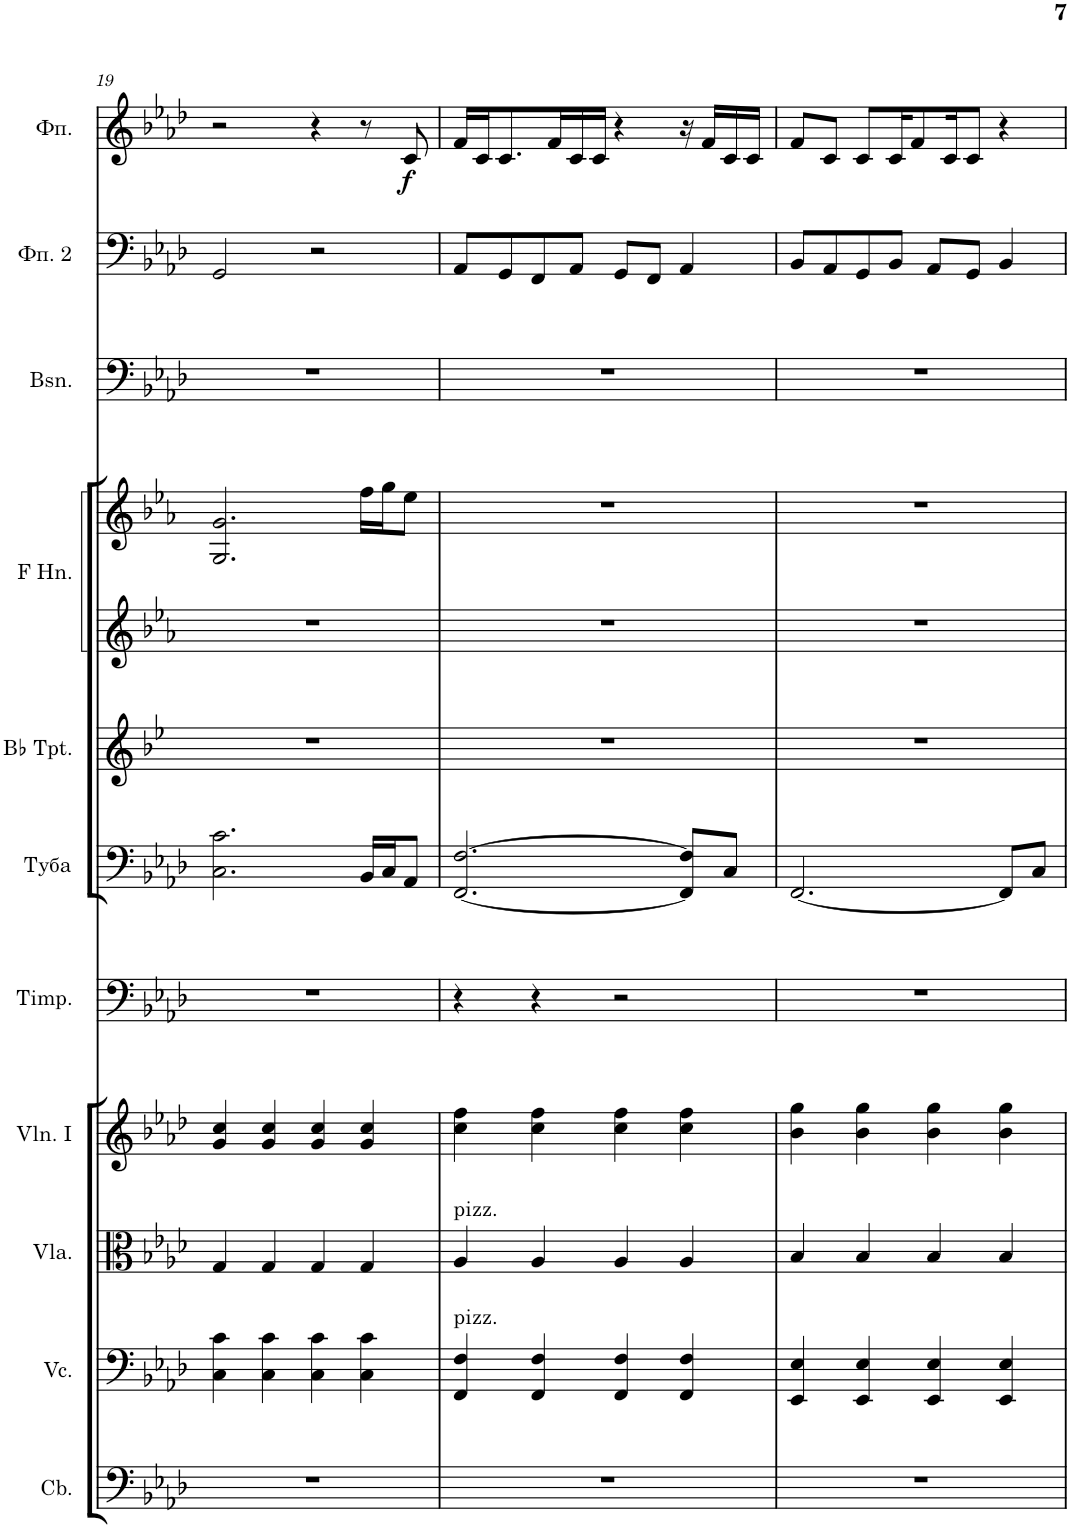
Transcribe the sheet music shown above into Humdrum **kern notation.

**kern	**kern	**kern	**kern	**kern	**kern	**kern	**kern	**kern	**kern	**kern	**kern	**dynam
*part11	*part10	*part9	*part8	*part7	*part6	*part5	*part4	*part4	*part3	*part2	*part1	*part1
*staff12	*staff11	*staff10	*staff9	*staff8	*staff7	*staff6	*staff5	*staff4	*staff3	*staff2	*staff1	*staff1
*I"Contrabasses	*I"Violoncellos	*I"Violas	*I"Violins I	*I"Timpani	*I"Туба	*I"Trumpets in Bb	*I"Horns in F	*	*I"Bassoons	*I"Фортепиано 2	*I"Фортепиано	*
*I'Cb.	*I'Vc.	*I'Vla.	*I'Vln. I	*I'Timp.	*	*	*	*	*I'Bsn.	*	*	*
!!LO:PB:g=z
*clefF4	*clefF4	*clefC3	*clefG2	*clefF4	*clefF4	*clefG2	*clefG2	*clefG2	*clefF4	*clefF4	*clefG2	*
*Trd7c12	*	*	*	*	*	*Trd1c2	*Trd4c7	*Trd4c7	*	*	*	*
*k[b-e-a-d-]	*k[b-e-a-d-]	*k[b-e-a-d-]	*k[b-e-a-d-]	*k[b-e-a-d-]	*k[b-e-a-d-]	*k[b-e-]	*k[b-e-a-]	*k[b-e-a-]	*k[b-e-a-d-]	*k[b-e-a-d-]	*k[b-e-a-d-]	*
*M4/4	*M4/4	*M4/4	*M4/4	*M4/4	*M4/4	*M4/4	*M4/4	*M4/4	*M4/4	*M4/4	*M4/4	*
=19	=19	=19	=19	=19	=19	=19	=19	=19	=19	=19	=19	=19
1r	4C\ 4c\	4G/	4g/ 4cc/	1r	2.C\ 2.c\	1r	1r	2.G/ 2.g/	1r	2GG/	2r	.
.	4C\ 4c\	4G/	4g/ 4cc/	.	.	.	.	.	.	.	.	.
.	4C\ 4c\	4G/	4g/ 4cc/	.	.	.	.	.	.	2r	4r	.
.	4C\ 4c\	4G/	4g/ 4cc/	.	16BB-/LL	.	.	16ff\LL	.	.	8r	.
.	.	.	.	.	16C/J	.	.	16gg\J	.	.	.	.
!	!	!	!	!	!	!	!	!	!	!	!	!LO:DY:b
.	.	.	.	.	8AA-/J	.	.	8ee-\J	.	.	8c/	f
=20	=20	=20	=20	=20	=20	=20	=20	=20	=20	=20	=20	=20
!	!	!LO:TX:a:t=pizz.	!	!	!	!	!	!	!	!	!	!
!	!LO:TX:a:t=pizz.	!	!	!	!	!	!	!	!	!	!	!
1r	4FF/ 4F/	4A-/	4cc\ 4ff\	4r	[2.FF/ [2.F/	1r	1r	1r	1r	8AA-/L	16f/LL	.
.	.	.	.	.	.	.	.	.	.	.	16c/J	.
.	.	.	.	.	.	.	.	.	.	8GG/	8.c/	.
.	4FF/ 4F/	4A-/	4cc\ 4ff\	4r	.	.	.	.	.	8FF/	.	.
.	.	.	.	.	.	.	.	.	.	.	16f/L	.
.	.	.	.	.	.	.	.	.	.	8AA-/J	16c/	.
.	.	.	.	.	.	.	.	.	.	.	16c/JJ	.
.	4FF/ 4F/	4A-/	4cc\ 4ff\	2r	.	.	.	.	.	8GG/L	4r	.
.	.	.	.	.	.	.	.	.	.	8FF/J	.	.
.	4FF/ 4F/	4A-/	4cc\ 4ff\	.	8FF/] 8F/]L	.	.	.	.	4AA-/	16r	.
.	.	.	.	.	.	.	.	.	.	.	16f/LL	.
.	.	.	.	.	8C/J	.	.	.	.	.	16c/	.
.	.	.	.	.	.	.	.	.	.	.	16c/JJ	.
=21	=21	=21	=21	=21	=21	=21	=21	=21	=21	=21	=21	=21
1r	4EE-/ 4E-/	4B-/	4b-\ 4gg\	1r	[2.FF/	1r	1r	1r	1r	8BB-/L	8f/L	.
.	.	.	.	.	.	.	.	.	.	8AA-/	8c/J	.
.	4EE-/ 4E-/	4B-/	4b-\ 4gg\	.	.	.	.	.	.	8GG/	8c/L	.
.	.	.	.	.	.	.	.	.	.	8BB-/J	16c/K	.
.	.	.	.	.	.	.	.	.	.	.	8f/	.
.	4EE-/ 4E-/	4B-/	4b-\ 4gg\	.	.	.	.	.	.	8AA-/L	.	.
.	.	.	.	.	.	.	.	.	.	.	16c/K	.
.	.	.	.	.	.	.	.	.	.	8GG/J	8c/J	.
.	4EE-/ 4E-/	4B-/	4b-\ 4gg\	.	8FF/L]	.	.	.	.	4BB-/	4r	.
.	.	.	.	.	8C/J	.	.	.	.	.	.	.
=	=	=	=	=	=	=	=	=	=	=	=	=
*-	*-	*-	*-	*-	*-	*-	*-	*-	*-	*-	*-	*-
